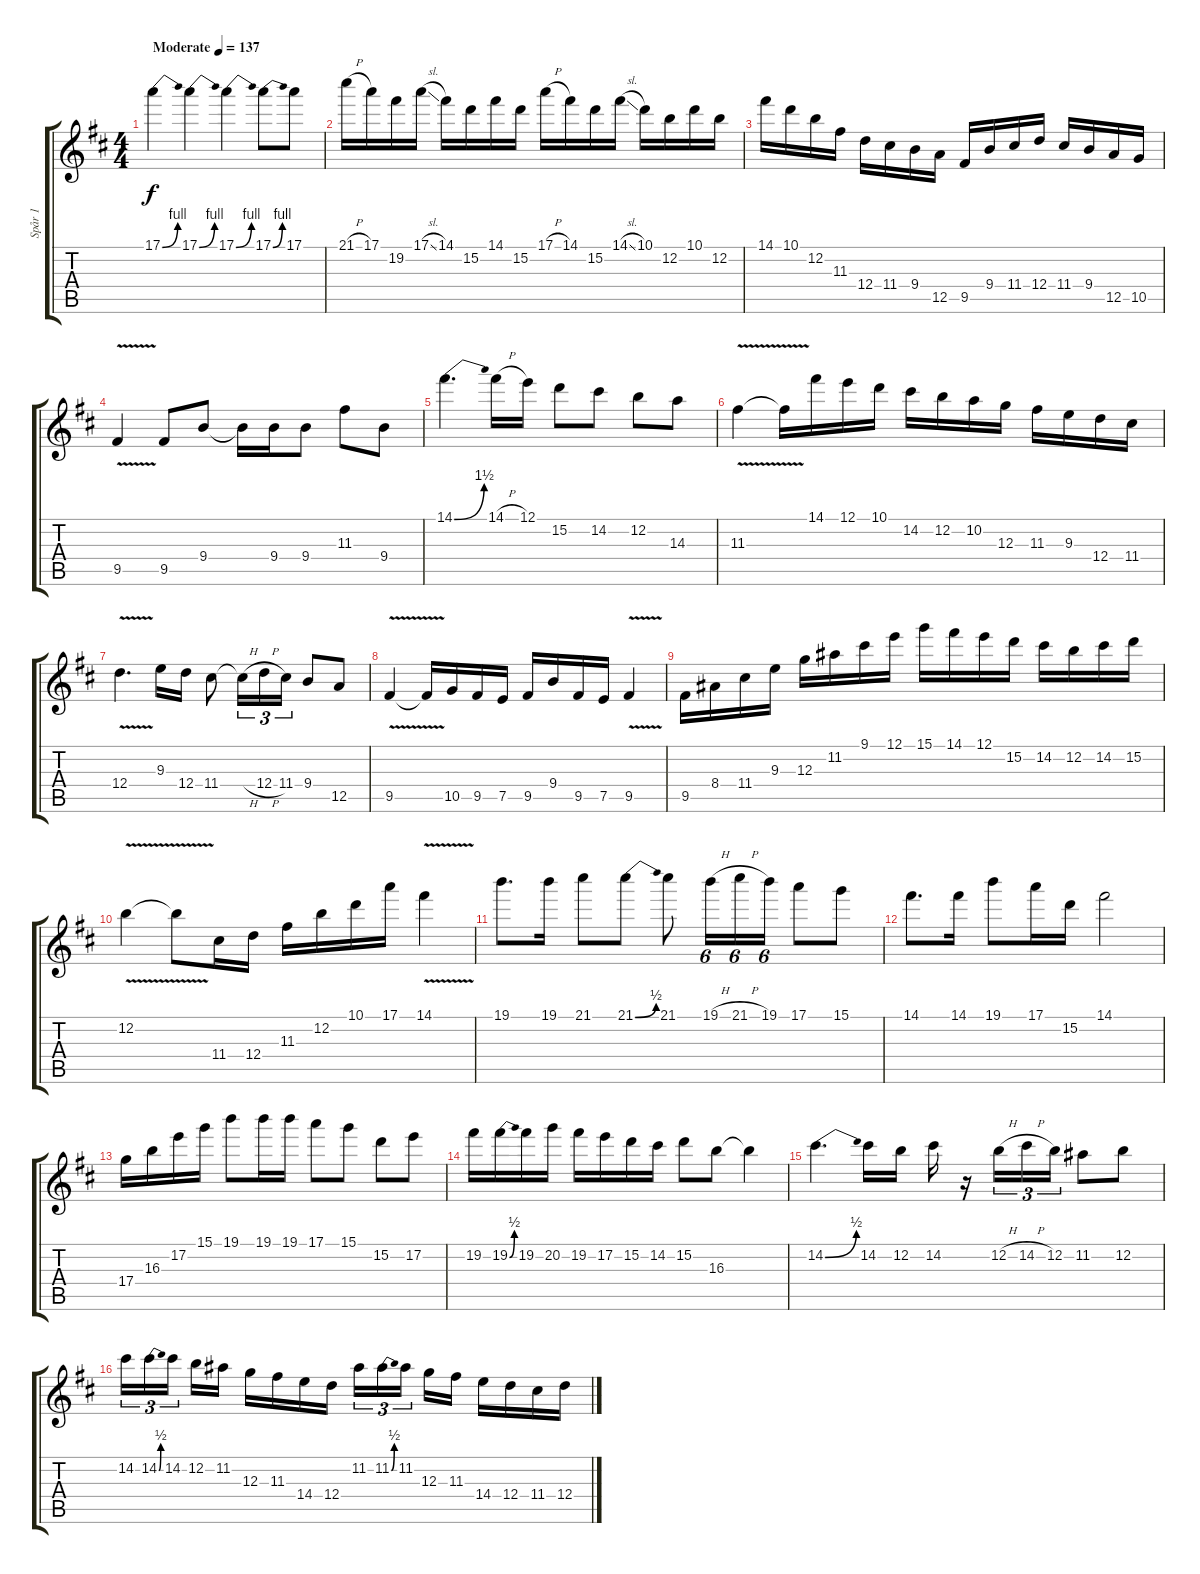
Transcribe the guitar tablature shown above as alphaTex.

\track ("Spår 1" "Spår 1") {mute instrument overdrivenguitar}
\staff {score tabs}
\tuning (E4 B3 G3 D3 A2 E2) {hide}
\ts (4 4)
\tempo (137 "Moderate")
\clef g2
\ks d
17.1{be (bend 0 0 60 4)}.4{dy f instrument overdrivenguitar} 17.1{be (bend 0 0 60 4)}.4 17.1{be (bend 0 0 60 4)}.4 17.1{be (bend 0 0 60 4)}.8 17.1.8 |
21.1{h}.16 17.1.16 19.2.16 17.1{sl}.16 14.1.16 15.2.16 14.1.16 15.2.16 17.1{h}.16 14.1.16 15.2.16 14.1{sl}.16 10.1.16 12.2.16 10.1.16 12.2.16 |
14.1.16 10.1.16 12.2.16 11.3.16 12.4.16 11.4.16 9.4.16 12.5.16 9.5.16 9.4.16 11.4.16 12.4.16 11.4.16 9.4.16 12.5.16 10.5.16 |
9.5{v}.4 9.5.8 9.4.8 9.4{t}.16 9.4.16 9.4.8 11.3.8 9.4.8 |
14.1{be (bend 0 0 60 6)}.4{d} 14.1{h}.16 12.1.16 15.2.8 14.2.8 12.2.8 14.3.8 |
11.3{v}.4 11.3{t}.16 14.1.16 12.1.16 10.1.16 14.2.16 12.2.16 10.2.16 12.3.16 11.3.16 9.3.16 12.4.16 11.4.16 |
12.4{v}.4{d} 9.3.16 12.4.16 11.4.8 11.4{h t}.16{tu (3 2)} 12.4{h}.16{tu (3 2)} 11.4.16{tu (3 2)} 9.4.8 12.5.8 |
9.5{v}.4 9.5{t}.16 10.5.16 9.5.16 7.5.16 9.5.16 9.4.16 9.5.16 7.5.16 9.5{v}.4 |
9.5.16 8.4.16 11.4.16 9.3.16 12.3.16 11.2.16 9.1.16 12.1.16 15.1.16 14.1.16 12.1.16 15.2.16 14.2.16 12.2.16 14.2.16 15.2.16 |
12.2{v}.4 12.2{t}.8 11.4.16 12.4.16 11.3.16 12.2.16 10.1.16 17.1.16 14.1{v}.4 |
19.1.8{d} 19.1.16 21.1.8 21.1{be (bend 0 0 60 2)}.8 21.1.8 19.1{h}.16{tu (6 4)} 21.1{h}.16{tu (6 4)} 19.1.16{tu (6 4)} 17.1.8 15.1.8 |
14.1.8{d} 14.1.16 19.1.8 17.1.16 15.2.16 14.1.2 |
17.4.16 16.3.16 17.2.16 15.1.16 19.1.8 19.1.16 19.1.16 17.1.8 15.1.8 15.2.8 17.2.8 |
19.2.16 19.2{be (bend 0 0 60 2)}.16 19.2.16 20.2.16 19.2.16 17.2.16 15.2.16 14.2.16 15.2.8 16.3.8 16.3{t}.4 |
14.2{be (bend 0 0 60 2)}.4{d} 14.2.16 12.2.16 14.2.16 r.16 12.2{h}.16{tu (3 2)} 14.2{h}.16{tu (3 2)} 12.2.16{tu (3 2)} 11.2.8 12.2.8 |
14.2.16{tu (3 2)} 14.2{be (bend 0 0 60 2)}.16{tu (3 2)} 14.2.16{tu (3 2) beam splitsecondary} 12.2.16 11.2.16 12.3.16 11.3.16 14.4.16 12.4.16 11.2.16{tu (3 2)} 11.2{be (bend 0 0 60 2)}.16{tu (3 2)} 11.2.16{tu (3 2) beam splitsecondary} 12.3.16 11.3.16 14.4.16 12.4.16 11.4.16 12.4.16
